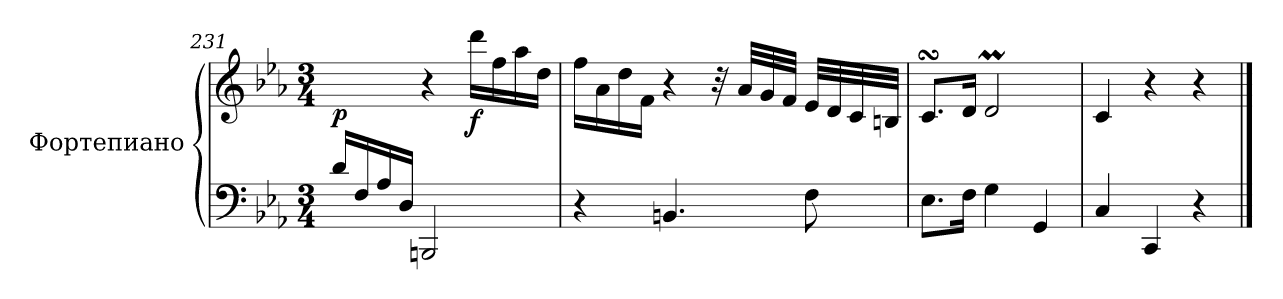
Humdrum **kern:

**kern	**kern	**dynam
*part1	*part1	*part1
*staff2	*staff1	*staff1/2
*I"Фортепиано	*	*
*clefF4	*clefG2	*
*k[b-e-a-]	*k[b-e-a-]	*
*M3/4	*M3/4	*
=231	=231	=231
!	!	!LO:DY:a=2
16d/LL	4ryy	p
16F/	.	.
16A-/	.	.
16D/JJ	.	.
2BBBn/	4r	.
!	!	!LO:DY:b
.	16ddd\LL	f
.	16ff\	.
.	16aa-\	.
.	16dd\JJ	.
=232	=232	=232
4r	16ff\LL	.
.	16a-\	.
.	16dd\	.
.	16f\JJ	.
4.BBn/	4r	.
.	32r	.
.	32a-/LLL	.
.	32g/	.
.	32f/JJJ	.
8F\	32e-/LLL	.
.	32d/	.
.	32c/	.
.	32Bn/JJJ	.
=233	=233	=233
8.E-\L	8.csSSS/L	.
16F\Jk	16d/Jk	.
4G\	2dm/	.
4GG/	.	.
=234	=234	=234
4C/	4c/	.
4CC/	4r	.
4r	4r	.
==	==	==
*-	*-	*-
